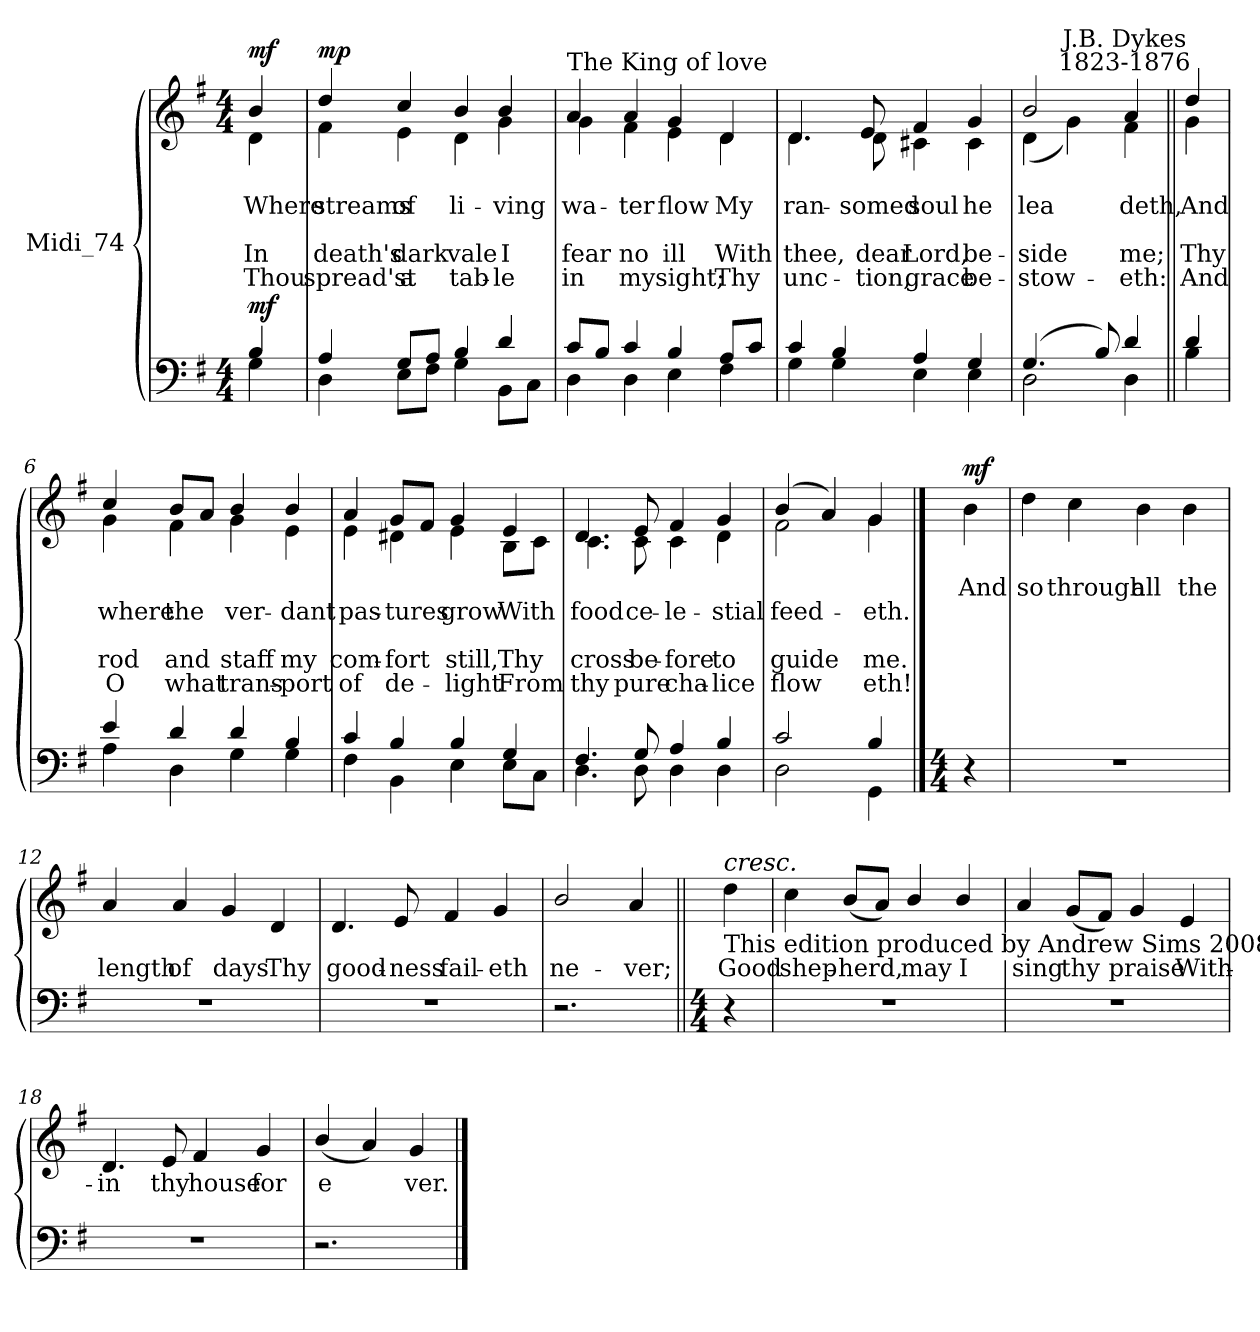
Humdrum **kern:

**kern	**dynam	**kern	**text	**text	**text	**text	**text	**dynam
*part2	*part2	*part1	*part1	*part1	*part1	*part1	*part1	*part1
*staff2	*staff2	*staff1	*staff1	*staff1	*staff1	*staff1	*staff1	*staff1
*I"Midi_74	*	*I"Midi_74	*	*	*	*	*	*
*clefF4	*	*clefG2	*	*	*	*	*	*
*k[f#]	*	*k[f#]	*	*	*	*	*	*
*G:	*	*G:	*	*	*	*	*	*
*M4/4	*	*M4/4	*	*	*	*	*	*
=	=	=	=	=	=	=	=	=
*^	*	*	*	*	*	*	*	*
!	!	!	!LO:TX:a:cj:t=H.W. Baker\n1821-1877	!	!	!	!	!	!
!	!	!	!	!LO:LY:b	!	!LO:LY:b	!	!LO:LY:b	!
*	*	*	*^	*	*	*	*	*	*
!	!	!LO:DY:a	!	!	!	!LO:LY:b	!	!LO:LY:b	!	!LO:DY:b
4B/	4G\	mf	4b/	4d\	.	Where	.	In	-Thou	mf
=1	=1	=1	=1	=1	=1	=1	=1	=1	=1	=1
!	!	!	!	!	!LO:LY:b	!	!LO:LY:b	!	!LO:LY:b	!
!	!	!	!	!	!	!LO:LY:b	!	!LO:LY:b	!	!LO:DY:b
4A/	4D\	.	4dd/	4f#\	.	streams	.	death's	spread'st	mp
!	!	!	!	!	!LO:LY:b	!	!LO:LY:b	!	!LO:LY:b	!
!	!	!	!	!	!	!LO:LY:b	!	!LO:LY:b	!	!
8G/L	8E\L	.	4cc/	4e\	.	of	.	dark	a	.
8A/J	8F#\J	.	.	.	.	.	.	.	.	.
!	!	!	!	!	!LO:LY:b	!	!LO:LY:b	!	!LO:LY:b	!
!	!	!	!	!	!	!LO:LY:b	!	!LO:LY:b	!	!
4B/	4G\	.	4b/	4d\	.	li-	.	-vale	-tab-	.
!	!	!	!	!	!LO:LY:b	!	!LO:LY:b	!	!LO:LY:b	!
!	!	!	!	!	!	!LO:LY:b	!	!LO:LY:b	!	!
4d/	8BB\L	.	4b/	4g\	.	ving	.	I	le	.
.	8C\J	.	.	.	.	.	.	.	.	.
=2	=2	=2	=2	=2	=2	=2	=2	=2	=2	=2
!	!	!	!LO:TX:a:t=The King of love	!	!	!	!	!	!	!
!	!	!	!	!	!LO:LY:b	!	!LO:LY:b	!	!LO:LY:b	!
!	!	!	!	!	!	!LO:LY:b	!	!LO:LY:b	!	!
8c/L	4D\	.	4a/	4g\	.	wa-	.	-fear	in	.
8B/J	.	.	.	.	.	.	.	.	.	.
!	!	!	!	!	!LO:LY:b	!	!LO:LY:b	!	!LO:LY:b	!
!	!	!	!	!	!	!LO:LY:b	!	!LO:LY:b	!	!
4c/	4D\	.	4a/	4f#\	.	ter	.	no	my	.
!	!	!	!	!	!LO:LY:b	!	!LO:LY:b	!	!LO:LY:b	!
!	!	!	!	!	!	!LO:LY:b	!	!LO:LY:b	!	!
4B/	4E\	.	4g/	4e\	.	flow	.	ill	sight;	.
!	!	!	!	!	!LO:LY:b	!	!LO:LY:b	!	!LO:LY:b	!
!	!	!	!	!	!	!LO:LY:b	!	!LO:LY:b	!	!
8A/L	4F#\	.	4d/	4d\	.	My	.	With	Thy	.
8c/J	.	.	.	.	.	.	.	.	.	.
=3	=3	=3	=3	=3	=3	=3	=3	=3	=3	=3
!	!	!	!	!	!LO:LY:b	!	!LO:LY:b	!	!LO:LY:b	!
!	!	!	!	!	!	!LO:LY:b	!	!LO:LY:b	!	!
4c/	4G\	.	4.d/	4.d\	.	-ran-	.	-thee,	unc-	.
4B/	4G\	.	.	.	.	.	.	.	.	.
!	!	!	!	!	!LO:LY:b	!	!LO:LY:b	!	!LO:LY:b	!
!	!	!	!	!	!	!LO:LY:b	!	!LO:LY:b	!	!
.	.	.	8e/	8d\	.	somed	.	dear	tion,	.
!	!	!	!	!	!LO:LY:b	!	!LO:LY:b	!	!LO:LY:b	!
!	!	!	!	!	!	!LO:LY:b	!	!LO:LY:b	!	!
4A/	4E\	.	4f#/	4c#X\	.	soul	.	Lord,	grace	.
!	!	!	!	!	!LO:LY:b	!	!LO:LY:b	!	!LO:LY:b	!
!	!	!	!	!	!	!LO:LY:b	!	!LO:LY:b	!	!
4G/	4E\	.	4g/	4c#\	.	he	.	be-	be-	.
=4	=4	=4	=4	=4	=4	=4	=4	=4	=4	=4
!	!	!	!	!	!LO:LY:b	!	!LO:LY:b	!	!LO:LY:b	!
!	!	!	!	!	!	!LO:LY:b	!	!LO:LY:b	!	!
(>4.G/	2D\	.	2b/	(4d\	.	lea	.	side	stow-	.
.	.	.	.	4g\)	.	.	.	.	.	.
8B/)	.	.	.	.	.	.	.	.	.	.
!	!	!	!LO:TX:a:cj:t=J.B. Dykes\n1823-1876	!	!	!	!	!	!	!
!	!	!	!	!	!LO:LY:b	!	!LO:LY:b	!	!LO:LY:b	!
!	!	!	!	!	!	!LO:LY:b	!	!LO:LY:b	!	!
4d/	4D\	.	4a/	4f#\	.	deth,	.	me;	eth:	.
!!LO:LB:g=z	!!
=5||	=5||	=5||	=5||	=5||	=5||	=5||	=5||	=5||	=5||	=5||
!	!	!	!	!	!LO:LY:b	!	!LO:LY:b	!	!LO:LY:b	!
!	!	!	!	!	!	!LO:LY:b	!	!LO:LY:b	!	!
4d/	4B\	.	4dd/	4g\	.	And	.	Thy	And	.
=6	=6	=6	=6	=6	=6	=6	=6	=6	=6	=6
!	!	!	!	!	!LO:LY:b	!	!LO:LY:b	!	!LO:LY:b	!
!	!	!	!	!	!	!LO:LY:b	!	!LO:LY:b	!	!
4e/	4A\	.	4cc/	4g\	.	where	.	rod	O	.
!	!	!	!	!	!LO:LY:b	!	!LO:LY:b	!	!LO:LY:b	!
!	!	!	!	!	!	!LO:LY:b	!	!LO:LY:b	!	!
4d/	4D\	.	8b/L	4f#\	.	the	.	and	what	.
.	.	.	8a/J	.	.	.	.	.	.	.
!	!	!	!	!	!LO:LY:b	!	!LO:LY:b	!	!LO:LY:b	!
!	!	!	!	!	!	!LO:LY:b	!	!LO:LY:b	!	!
4d/	4G\	.	4b/	4g\	.	ver-	.	-staff	-trans-	.
!	!	!	!	!	!LO:LY:b	!	!LO:LY:b	!	!LO:LY:b	!
!	!	!	!	!	!	!LO:LY:b	!	!LO:LY:b	!	!
4B/	4G\	.	4b/	4e\	.	dant	.	my	port	.
=7	=7	=7	=7	=7	=7	=7	=7	=7	=7	=7
!	!	!	!	!	!LO:LY:b	!	!LO:LY:b	!	!LO:LY:b	!
!	!	!	!	!	!	!LO:LY:b	!	!LO:LY:b	!	!
4c/	4F#\	.	4a/	4e\	.	pas-	.	-com-	-of	.
!	!	!	!	!	!LO:LY:b	!	!LO:LY:b	!	!LO:LY:b	!
!	!	!	!	!	!	!LO:LY:b	!	!LO:LY:b	!	!
4B/	4BB\	.	8g/L	4d#X\	.	-tures	.	fort	de-	.
.	.	.	8f#/J	.	.	.	.	.	.	.
!	!	!	!	!	!LO:LY:b	!	!LO:LY:b	!	!LO:LY:b	!
!	!	!	!	!	!	!LO:LY:b	!	!LO:LY:b	!	!
4B/	4E\	.	4g/	4e\	.	grow	.	still,	light	.
!	!	!	!	!	!LO:LY:b	!	!LO:LY:b	!	!LO:LY:b	!
!	!	!	!	!	!	!LO:LY:b	!	!LO:LY:b	!	!
4G/	8E\L	.	4e/	8B\L	.	With	.	Thy	From	.
.	8C\J	.	.	8c\J	.	.	.	.	.	.
=8	=8	=8	=8	=8	=8	=8	=8	=8	=8	=8
!	!	!	!	!	!LO:LY:b	!	!LO:LY:b	!	!LO:LY:b	!
!	!	!	!	!	!	!LO:LY:b	!	!LO:LY:b	!	!
4.F#/	4.D\	.	4.d/	4.c\	.	food	.	cross	thy	.
!	!	!	!	!	!LO:LY:b	!	!LO:LY:b	!	!LO:LY:b	!
!	!	!	!	!	!	!LO:LY:b	!	!LO:LY:b	!	!
8G/	8D\	.	8e/	8c\	.	ce-	.	-be-	-pure	.
!	!	!	!	!	!LO:LY:b	!	!LO:LY:b	!	!LO:LY:b	!
!	!	!	!	!	!	!LO:LY:b	!	!LO:LY:b	!	!
4A/	4D\	.	4f#/	4c\	.	-le-	.	-fore	-cha-	.
!	!	!	!	!	!LO:LY:b	!	!LO:LY:b	!	!LO:LY:b	!
!	!	!	!	!	!	!LO:LY:b	!	!LO:LY:b	!	!
4B/	4D\	.	4g/	4d\	.	stial	.	to	lice	.
=9	=9	=9	=9	=9	=9	=9	=9	=9	=9	=9
!	!	!	!	!	!LO:LY:b	!	!LO:LY:b	!	!LO:LY:b	!
!	!	!	!	!	!	!LO:LY:b	!	!LO:LY:b	!	!
2c/	2D\	.	(>4b/	2f#\	.	feed-	.	-guide	flow	.
.	.	.	4a/)	.	.	.	.	.	.	.
!	!	!	!	!	!LO:LY:b	!	!LO:LY:b	!	!LO:LY:b	!
!	!	!	!	!	!	!LO:LY:b	!	!LO:LY:b	!	!
4B/	4GG\	.	4g/	4g\	.	eth.	.	me.	eth!	.
*v	*v	*	*	*	*	*	*	*	*	*
*	*	*v	*v	*	*	*	*	*	*
!!LO:LB:g=z
==10	==10	==10	==10	==10	==10	==10	==10	==10
*M4/4	*	*	*	*	*	*	*	*
*^	*	*^	*	*	*	*	*	*
!	!	!	!LO:TX:a:t=Unison	!	!	!	!	!	!	!
!	!	!	!	!	!LO:LY:b	!	!	!	!	!LO:DY:b
*v	*v	*	*	*	*	*	*	*	*	*
*	*	*v	*v	*	*	*	*	*	*
4r	.	4b	And	.	.	.	.	mf
=11	=11	=11	=11	=11	=11	=11	=11	=11
!	!	!	!LO:LY:b	!	!	!	!	!
1r	.	4dd	so	.	.	.	.	.
!	!	!	!LO:LY:b	!	!	!	!	!
.	.	4cc	through	.	.	.	.	.
!	!	!	!LO:LY:b	!	!	!	!	!
.	.	4b	all	.	.	.	.	.
!	!	!	!LO:LY:b	!	!	!	!	!
.	.	4b	the	.	.	.	.	.
=12	=12	=12	=12	=12	=12	=12	=12	=12
!	!	!	!LO:LY:b	!	!	!	!	!
1r	.	4a	length	.	.	.	.	.
!	!	!	!LO:LY:b	!	!	!	!	!
.	.	4a	of	.	.	.	.	.
!	!	!	!LO:LY:b	!	!	!	!	!
.	.	4g	days	.	.	.	.	.
!	!	!	!LO:LY:b	!	!	!	!	!
.	.	4d	Thy	.	.	.	.	.
=13	=13	=13	=13	=13	=13	=13	=13	=13
!	!	!	!LO:LY:b	!	!	!	!	!
1r	.	4.d	good-	.	.	.	.	.
!	!	!	!LO:LY:b	!	!	!	!	!
.	.	8e	-ness	.	.	.	.	.
!	!	!	!LO:LY:b	!	!	!	!	!
.	.	4f#	fail-	.	.	.	.	.
!	!	!	!LO:LY:b	!	!	!	!	!
.	.	4g	-eth	.	.	.	.	.
=14	=14	=14	=14	=14	=14	=14	=14	=14
!	!	!	!LO:LY:b	!	!	!	!	!
2.r	.	2b/	ne-	.	.	.	.	.
!	!	!	!LO:LY:b	!	!	!	!	!
.	.	4a	-ver;	.	.	.	.	.
!!LO:LB:g=z
=15||	=15||	=15||	=15||	=15||	=15||	=15||	=15||	=15||
*M4/4	*	*	*	*	*	*	*	*
!	!	!LO:TX:a:i:t=cresc.	!	!	!	!	!	!
!	!	!LO:TX:b:t=This edition produced by Andrew Sims 2008	!	!	!	!	!	!
!	!	!	!LO:LY:b	!	!	!	!	!
4r	.	4dd	Good	.	.	.	.	.
=16	=16	=16	=16	=16	=16	=16	=16	=16
!	!	!	!LO:LY:b	!	!	!	!	!
1r	.	4cc	shep-	.	.	.	.	.
!	!	!	!LO:LY:b	!	!	!	!	!
.	.	(<8bL	-herd,	.	.	.	.	.
.	.	8aJ)	.	.	.	.	.	.
!	!	!	!LO:LY:b	!	!	!	!	!
.	.	4b/	may	.	.	.	.	.
!	!	!	!LO:LY:b	!	!	!	!	!
.	.	4b/	I	.	.	.	.	.
=17	=17	=17	=17	=17	=17	=17	=17	=17
!	!	!	!LO:LY:b	!	!	!	!	!
1r	.	4a	sing	.	.	.	.	.
!	!	!	!LO:LY:b	!	!	!	!	!
.	.	(<8gL	thy	.	.	.	.	.
.	.	8f#J)	.	.	.	.	.	.
!	!	!	!LO:LY:b	!	!	!	!	!
.	.	4g	praise	.	.	.	.	.
!	!	!	!LO:LY:b	!	!	!	!	!
.	.	4e	With-	.	.	.	.	.
=18	=18	=18	=18	=18	=18	=18	=18	=18
!	!	!	!LO:LY:b	!	!	!	!	!
1r	.	4.d	-in	.	.	.	.	.
!	!	!	!LO:LY:b	!	!	!	!	!
.	.	8e	thy	.	.	.	.	.
!	!	!	!LO:LY:b	!	!	!	!	!
.	.	4f#	house	.	.	.	.	.
!	!	!	!LO:LY:b	!	!	!	!	!
.	.	4g	for	.	.	.	.	.
=19	=19	=19	=19	=19	=19	=19	=19	=19
!	!	!	!LO:LY:b	!	!	!	!	!
2.r	.	(<4b/	e	.	.	.	.	.
.	.	4a)	.	.	.	.	.	.
!	!	!	!LO:LY:b	!	!	!	!	!
.	.	4g	ver.	.	.	.	.	.
==	==	==	==	==	==	==	==	==
*-	*-	*-	*-	*-	*-	*-	*-	*-
